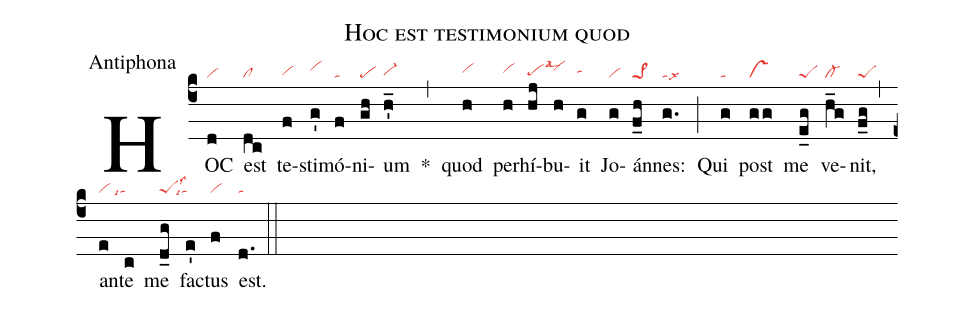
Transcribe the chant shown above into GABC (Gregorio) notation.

name:Hoc est testimonium quod;
office-part:Antiphona;
nabc-lines:1;
%%
(c4)
HOC(d|vi) est(dc|cl) te(f|vihg)sti(g'|vihi)mó(f|ta)ni(gh|pe)um(h_'|vi-hg) *(,)
quod(h|vihh) per(h|vihh)hí(hj|pehglsal3)bu(h|vihi)it(g|tahh) Jo(g|vi)án(f_h|pe>1)nes:(g.|talsx6) (;)
Qui(g|ta) post(gg|vs) me(e_g|peS) ve(h_g|cl-)nit,(f_g|peS) (,)
an(e|vi)te(c|```talsi7) me(d_g|peSlss3) fac(e'|```talsi7)tus(f|vi) est.(d.|ta) (::)
